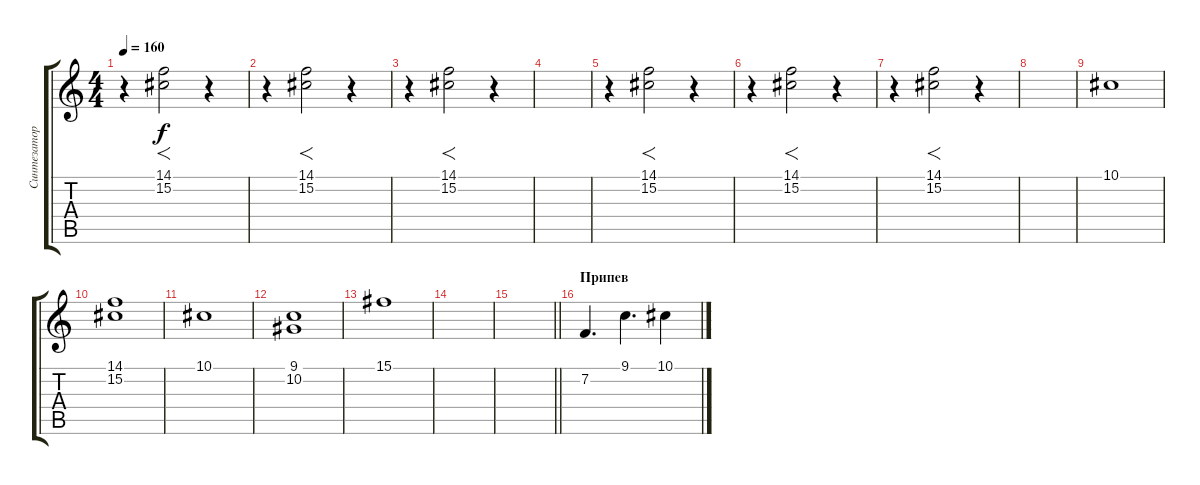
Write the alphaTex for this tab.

\track ("Синтезатор" "Синтезатор") {instrument stringensemble1}
\staff {score tabs}
\tuning (Eb4 Bb3 Gb3 Db3 Ab2 Eb2) {hide}
\ts (4 4)
\tempo 160
\clef g2
\ks c
r.4{dy f} (14.1 15.2).2{f} r.4 |
r.4 (14.1 15.2).2{f} r.4 |
r.4 (14.1 15.2).2{f} r.4 |
|
r.4 (14.1 15.2).2{f} r.4 |
r.4 (14.1 15.2).2{f} r.4 |
r.4 (14.1 15.2).2{f} r.4 |
|
10.1.1 |
(14.1 15.2).1 |
10.1.1 |
(9.1 10.2).1 |
15.1.1 |
|
\barLineRight lightlight
|
\section ("" "Припев")
7.2.4{d} 9.1.4{d} 10.1.4
